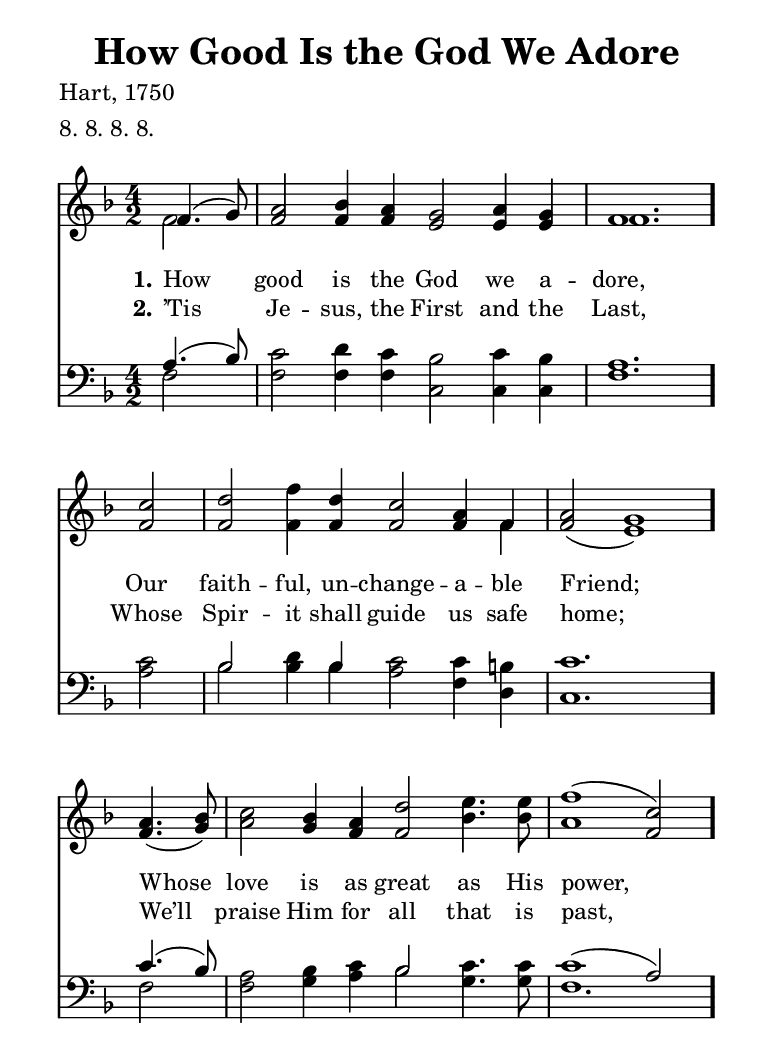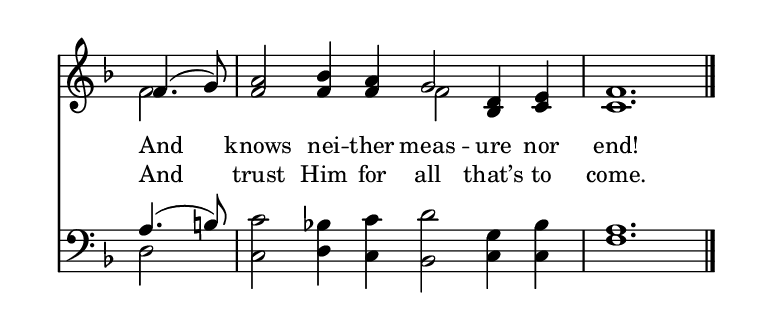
\include "common/global.ily"
\paper {
  \include "common/paper.ily"
  ragged-bottom = ##t
  systems-per-page = #(cond (is-eogsized 1) (#t #f))
  page-count = #(cond (is-eogsized 2) (#t #f))
}

\header{
  hymnnumber = "216"
  title = "How Good Is the God We Adore"
  tunename = "Elland"
  meter = "8. 8. 8. 8."
  poet = "Hart, 1750"
  composer = ""
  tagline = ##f
}

global = {
  \include "common/overrides.ily"
  \override Staff.TimeSignature.style = #'numbered
  \time 4/2
  \override Score.MetronomeMark.transparent = ##t % hide all fermata changes too
  \tempo 2=80
  \key f \major
  \partial 2
  \autoBeamOff
}

notesSoprano = {
\global
\relative c' {

  f4.( g8) a2 bes4 a g2 a4 g | f1.
  c'2 | d f4 d c2 a4 f | a2( g1)
  a4.( bes8) | c2 bes4 a d2 e4. e8 | f1( c2)
  f,4.( g8) | a2 bes4 a g2 d4 e | f1.

  \bar "|."

}
}

notesAlto = {
\global
\relative e' {

  f2 | f f4 f e2 e4 e | f1.
  f2 | f f4 f f2 f4 f | f2( e1)
  f4.( g8) | a2 g4  f f2 bes4. bes8 | a1( f2)
  f2 | f f4 f f2 bes,4 c | c1.

}
}

notesTenor = {
\global
\relative a {

  a4.( bes8) | c2 d4 c bes2 c4 bes | a1.
  c2 | bes d4 bes c2 c4 b | c1.
  c4.( bes8) | a2 bes4 c bes2 c4. c8 | c1( a2)
  a4.( b8) | c2 bes!4 c d2 g,4 bes | a1.

}
}

notesBass = {
\global
\relative f {

  f2 | f f4 f c2 c4 c | f1.
  a2 | bes2 bes4 bes a2 f4 d | c1.
  f2 | f g4 a bes2 g4. g8 | f1.
  d2 | c d4 c bes2 c4 c | f1.

}
}

wordsA = \lyricmode {
\set stanza = "1."

How good is the God we a -- dore, \bar "."
Our faith -- ful, un -- change -- a -- ble Friend; \bar "."
Whose love is as great as His power, \bar "."
And knows nei -- ther meas -- ure nor end! \bar "."

}

wordsB = \lyricmode {
\set stanza = "2."

’Tis Je -- sus, the First and the Last,
Whose Spir -- it shall guide us safe home;
We’ll praise Him for all that is past,
And trust Him for all that’s to come.

}

\score {
  \context ChoirStaff <<
    \context Staff = upper <<
      \set Staff.autoBeaming = ##f
      \set ChoirStaff.systemStartDelimiter = #'SystemStartBar
      \set ChoirStaff.printPartCombineTexts = ##f
      \partcombine #'(2 . 11) \notesSoprano \notesAlto
      \context NullVoice = sopranos { \voiceOne << \notesSoprano >> }
      \context Lyrics = one   \lyricsto sopranos \wordsA
      \context Lyrics = two   \lyricsto sopranos \wordsB
    >>
    \context Staff = men <<
      \set Staff.autoBeaming = ##f
      \clef bass
      \set ChoirStaff.printPartCombineTexts = ##f
      \partcombine #'(2 . 11) \notesTenor \notesBass
    >>
  >>
  \layout {
    \include "common/layout.ily"
  }
  #(cond ((ly:get-option 'eog-midi-permitted) #{ \midi{
    \include "common/midi.ily"
  } #}))
}

\version "2.19.49"  % necessary for upgrading to future LilyPond versions.

% vi:set et ts=2 sw=2 ai nocindent syntax=lilypond:
